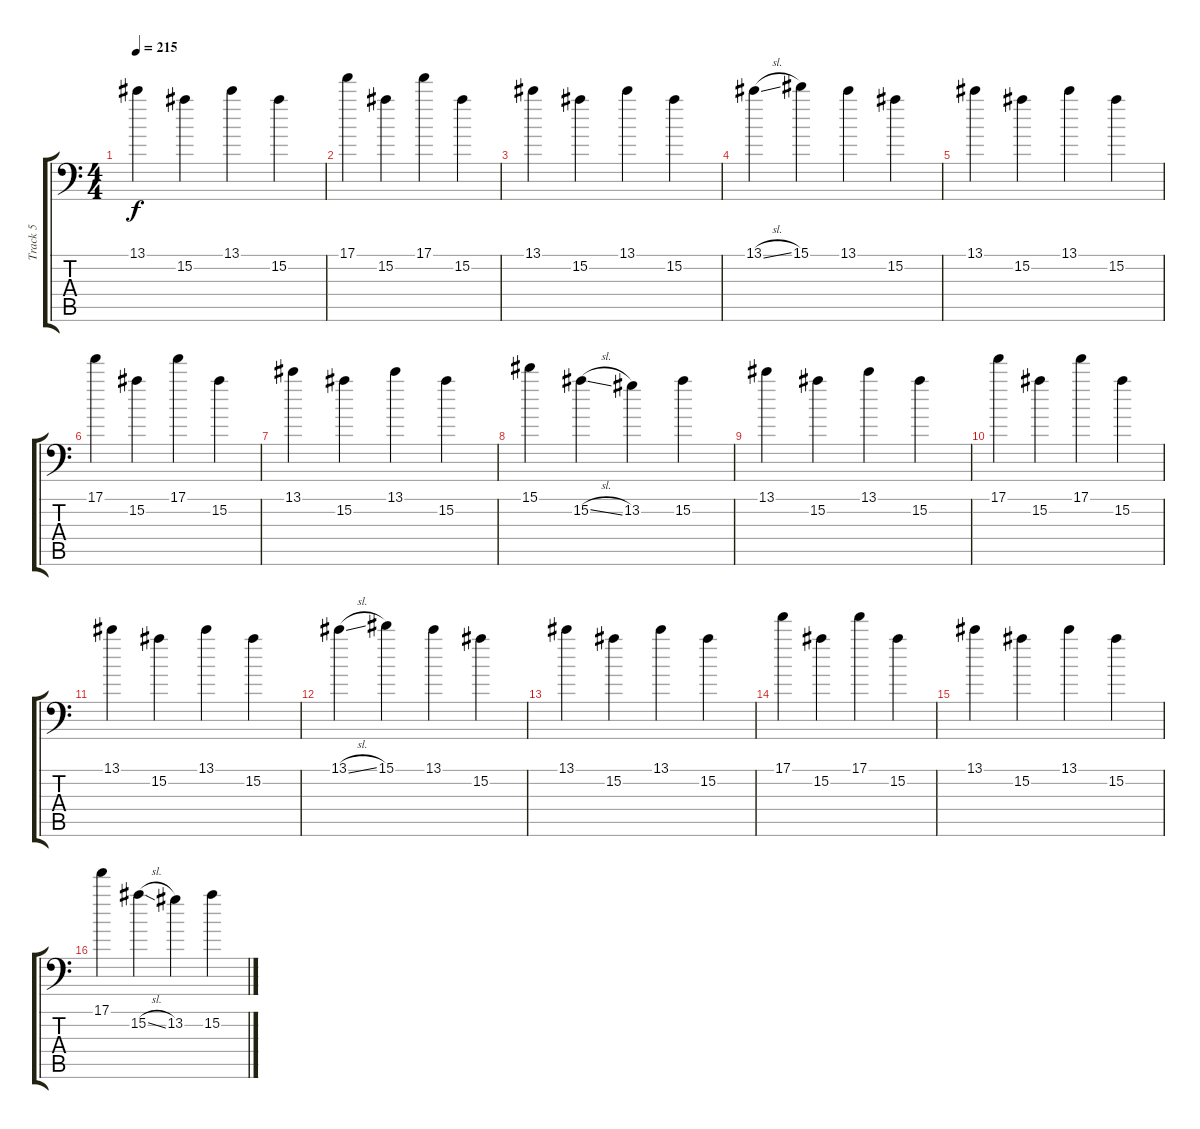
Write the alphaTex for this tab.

\track ("Track 5" "Track 5") {instrument overdrivenguitar}
\staff {score tabs}
\tuning (C4 G3 Eb3 Bb2 F2 Bb1) {hide}
\ts (4 4)
\tempo 215
\clef f4
\ks c
13.1.4{dy f} 15.2.4 13.1.4 15.2.4 |
17.1.4 15.2.4 17.1.4 15.2.4 |
13.1.4 15.2.4 13.1.4 15.2.4 |
13.1{sl}.4 15.1.4 13.1.4 15.2.4 |
13.1.4 15.2.4 13.1.4 15.2.4 |
17.1.4 15.2.4 17.1.4 15.2.4 |
13.1.4 15.2.4 13.1.4 15.2.4 |
15.1.4 15.2{sl}.4 13.2.4 15.2.4 |
13.1.4 15.2.4 13.1.4 15.2.4 |
17.1.4 15.2.4 17.1.4 15.2.4 |
13.1.4 15.2.4 13.1.4 15.2.4 |
13.1{sl}.4 15.1.4 13.1.4 15.2.4 |
13.1.4 15.2.4 13.1.4 15.2.4 |
17.1.4 15.2.4 17.1.4 15.2.4 |
13.1.4 15.2.4 13.1.4 15.2.4 |
17.1.4 15.2{sl}.4 13.2.4 15.2.4
